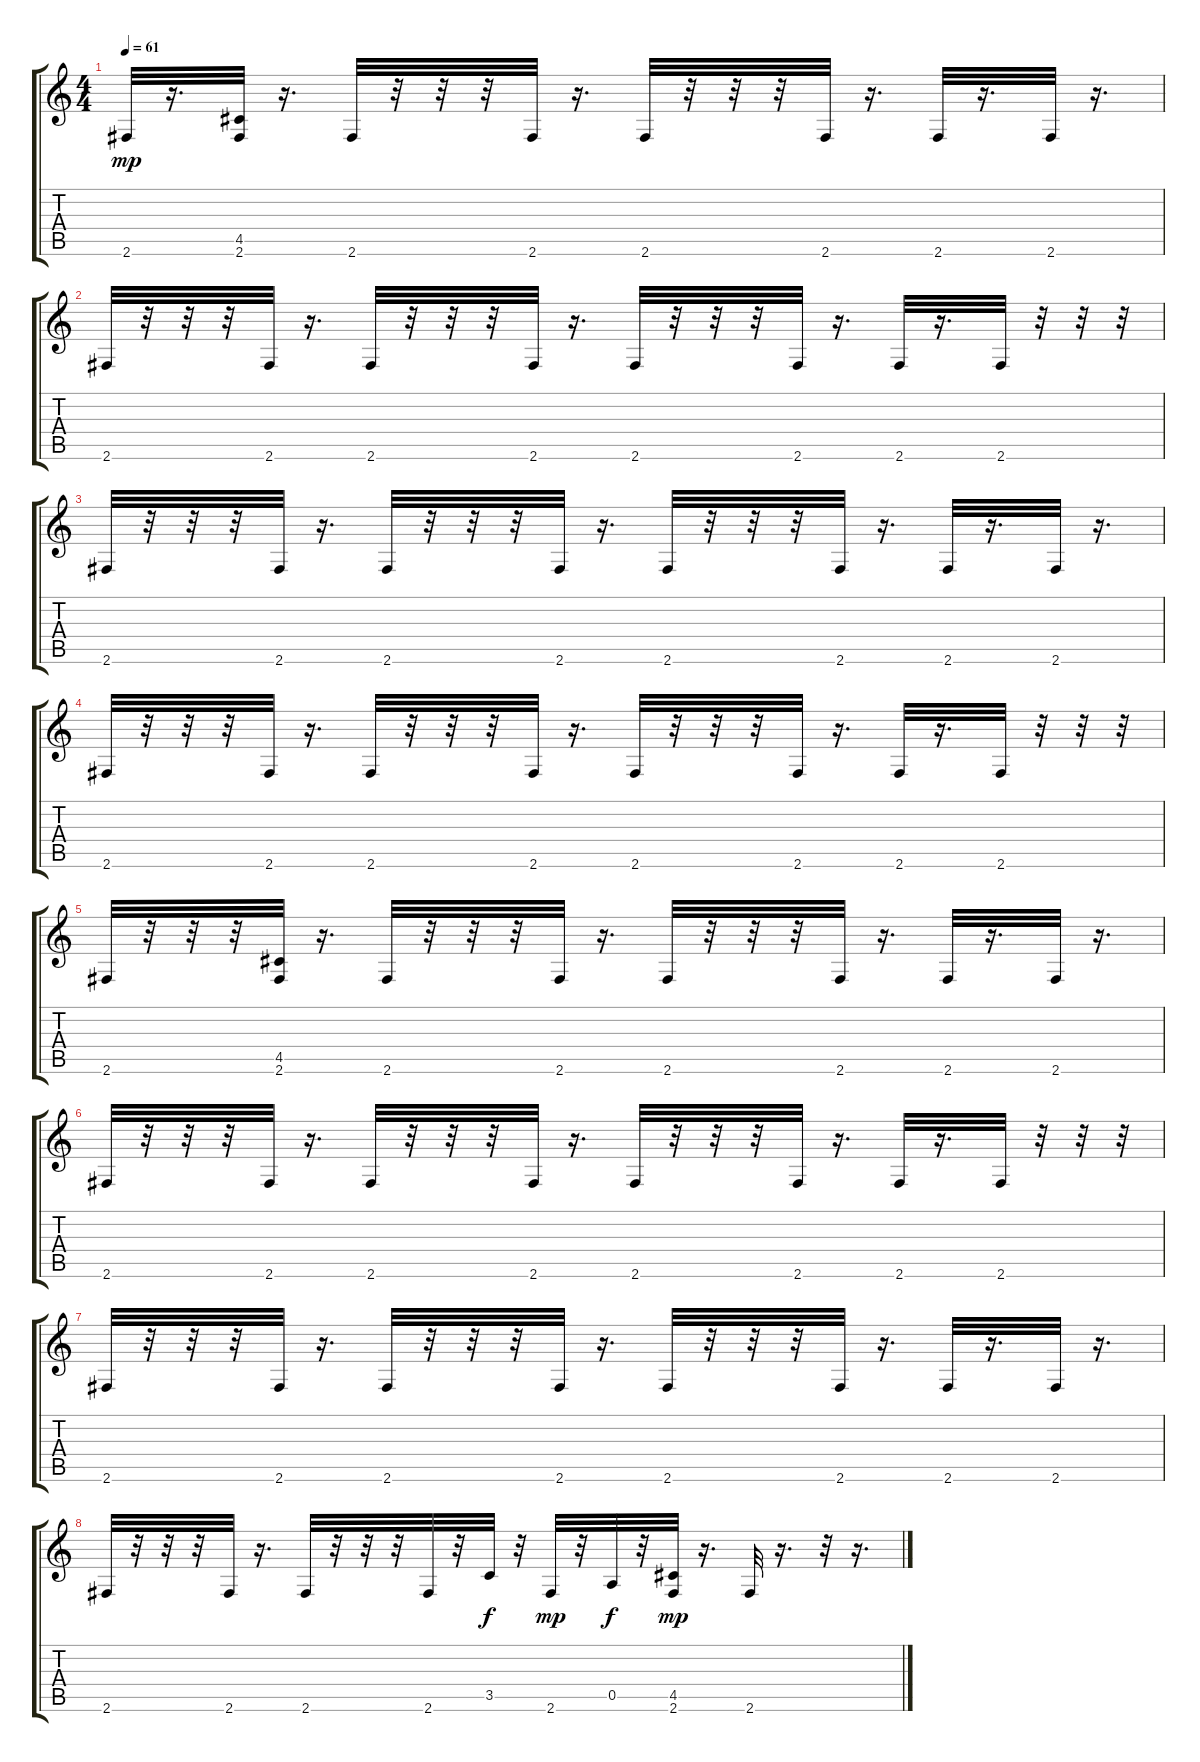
\track "" {instrument acousticguitarnylon}
\staff {score tabs}
\tuning (E4 B3 G3 D3 A2 E2) {hide}
\ts (4 4)
\tempo 61
\clef g2
\ks c
2.6.32{dy mp} r.16{d} (4.5 2.6).32 r.16{d} 2.6.32 r.32 r.32 r.32 2.6.32 r.16{d} 2.6.32 r.32 r.32 r.32 2.6.32 r.16{d} 2.6.32 r.16{d} 2.6.32 r.16{d} |
2.6.32 r.32 r.32 r.32 2.6.32 r.16{d} 2.6.32 r.32 r.32 r.32 2.6.32 r.16{d} 2.6.32 r.32 r.32 r.32 2.6.32 r.16{d} 2.6.32 r.16{d} 2.6.32 r.32 r.32 r.32 |
2.6.32 r.32 r.32 r.32 2.6.32 r.16{d} 2.6.32 r.32 r.32 r.32 2.6.32 r.16{d} 2.6.32 r.32 r.32 r.32 2.6.32 r.16{d} 2.6.32 r.16{d} 2.6.32 r.16{d} |
2.6.32 r.32 r.32 r.32 2.6.32 r.16{d} 2.6.32 r.32 r.32 r.32 2.6.32 r.16{d} 2.6.32 r.32 r.32 r.32 2.6.32 r.16{d} 2.6.32 r.16{d} 2.6.32 r.32 r.32 r.32 |
2.6.32 r.32 r.32 r.32 (4.5 2.6).32 r.16{d} 2.6.32 r.32 r.32 r.32 2.6.32 r.16{d} 2.6.32 r.32 r.32 r.32 2.6.32 r.16{d} 2.6.32 r.16{d} 2.6.32 r.16{d} |
2.6.32 r.32 r.32 r.32 2.6.32 r.16{d} 2.6.32 r.32 r.32 r.32 2.6.32 r.16{d} 2.6.32 r.32 r.32 r.32 2.6.32 r.16{d} 2.6.32 r.16{d} 2.6.32 r.32 r.32 r.32 |
2.6.32 r.32 r.32 r.32 2.6.32 r.16{d} 2.6.32 r.32 r.32 r.32 2.6.32 r.16{d} 2.6.32 r.32 r.32 r.32 2.6.32 r.16{d} 2.6.32 r.16{d} 2.6.32 r.16{d} |
2.6.32 r.32 r.32 r.32 2.6.32 r.16{d} 2.6.32 r.32 r.32 r.32 2.6.32 r.32 3.5.32{dy f} r.32 2.6.32{dy mp} r.32 0.5.32{dy f} r.32 (4.5 2.6).32{dy mp} r.16{d} 2.6.32 r.16{d} r.32 r.16{d}
